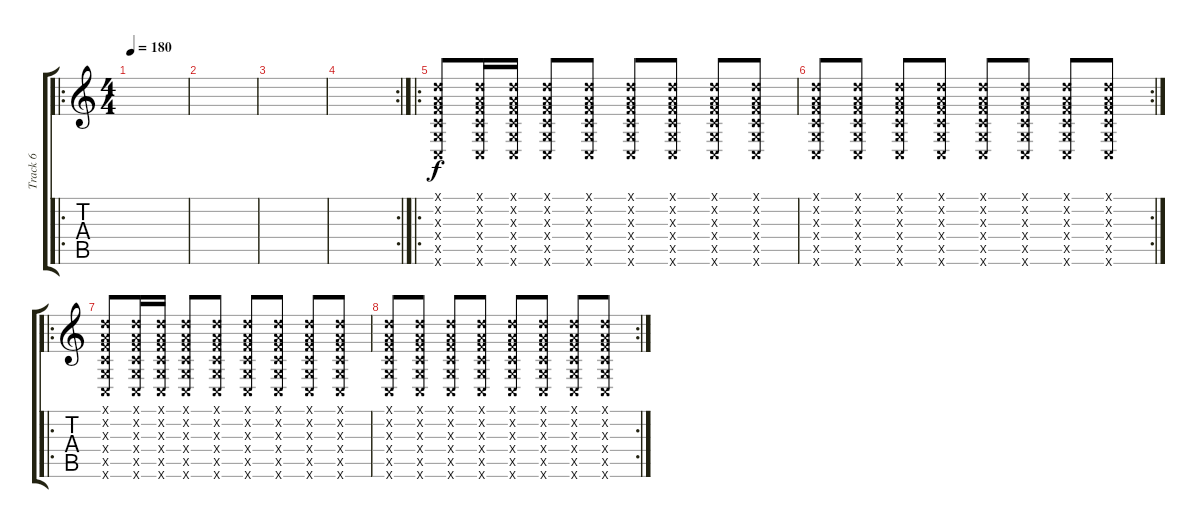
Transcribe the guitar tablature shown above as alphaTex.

\track ("Track 6" "Track 6") {instrument guitarharmonics}
\staff {score tabs}
\tuning (D4 A3 F3 C3 G2 C2) {hide}
\ro
\ts (4 4)
\tempo 180
\clef g2
\ks c
|
|
|
\rc 2
|
\ro
(0.1{x} 0.2{x} 0.3{x} 0.4{x} 0.5{x} 0.6{x}).8 (0.1{x} 0.2{x} 0.3{x} 0.4{x} 0.5{x} 0.6{x}).16 (0.1{x} 0.2{x} 0.3{x} 0.4{x} 0.5{x} 0.6{x}).16 (0.1{x} 0.2{x} 0.3{x} 0.4{x} 0.5{x} 0.6{x}).8 (0.1{x} 0.2{x} 0.3{x} 0.4{x} 0.5{x} 0.6{x}).8 (0.1{x} 0.2{x} 0.3{x} 0.4{x} 0.5{x} 0.6{x}).8 (0.1{x} 0.2{x} 0.3{x} 0.4{x} 0.5{x} 0.6{x}).8 (0.1{x} 0.2{x} 0.3{x} 0.4{x} 0.5{x} 0.6{x}).8 (0.1{x} 0.2{x} 0.3{x} 0.4{x} 0.5{x} 0.6{x}).8 |
\rc 2
(0.1{x} 0.2{x} 0.3{x} 0.4{x} 0.5{x} 0.6{x}).8 (0.1{x} 0.2{x} 0.3{x} 0.4{x} 0.5{x} 0.6{x}).8 (0.1{x} 0.2{x} 0.3{x} 0.4{x} 0.5{x} 0.6{x}).8 (0.1{x} 0.2{x} 0.3{x} 0.4{x} 0.5{x} 0.6{x}).8 (0.1{x} 0.2{x} 0.3{x} 0.4{x} 0.5{x} 0.6{x}).8 (0.1{x} 0.2{x} 0.3{x} 0.4{x} 0.5{x} 0.6{x}).8 (0.1{x} 0.2{x} 0.3{x} 0.4{x} 0.5{x} 0.6{x}).8 (0.1{x} 0.2{x} 0.3{x} 0.4{x} 0.5{x} 0.6{x}).8 |
\ro
(0.1{x} 0.2{x} 0.3{x} 0.4{x} 0.5{x} 0.6{x}).8 (0.1{x} 0.2{x} 0.3{x} 0.4{x} 0.5{x} 0.6{x}).16 (0.1{x} 0.2{x} 0.3{x} 0.4{x} 0.5{x} 0.6{x}).16 (0.1{x} 0.2{x} 0.3{x} 0.4{x} 0.5{x} 0.6{x}).8 (0.1{x} 0.2{x} 0.3{x} 0.4{x} 0.5{x} 0.6{x}).8 (0.1{x} 0.2{x} 0.3{x} 0.4{x} 0.5{x} 0.6{x}).8 (0.1{x} 0.2{x} 0.3{x} 0.4{x} 0.5{x} 0.6{x}).8 (0.1{x} 0.2{x} 0.3{x} 0.4{x} 0.5{x} 0.6{x}).8 (0.1{x} 0.2{x} 0.3{x} 0.4{x} 0.5{x} 0.6{x}).8 |
\rc 2
(0.1{x} 0.2{x} 0.3{x} 0.4{x} 0.5{x} 0.6{x}).8 (0.1{x} 0.2{x} 0.3{x} 0.4{x} 0.5{x} 0.6{x}).8 (0.1{x} 0.2{x} 0.3{x} 0.4{x} 0.5{x} 0.6{x}).8 (0.1{x} 0.2{x} 0.3{x} 0.4{x} 0.5{x} 0.6{x}).8 (0.1{x} 0.2{x} 0.3{x} 0.4{x} 0.5{x} 0.6{x}).8 (0.1{x} 0.2{x} 0.3{x} 0.4{x} 0.5{x} 0.6{x}).8 (0.1{x} 0.2{x} 0.3{x} 0.4{x} 0.5{x} 0.6{x}).8 (0.1{x} 0.2{x} 0.3{x} 0.4{x} 0.5{x} 0.6{x}).8
